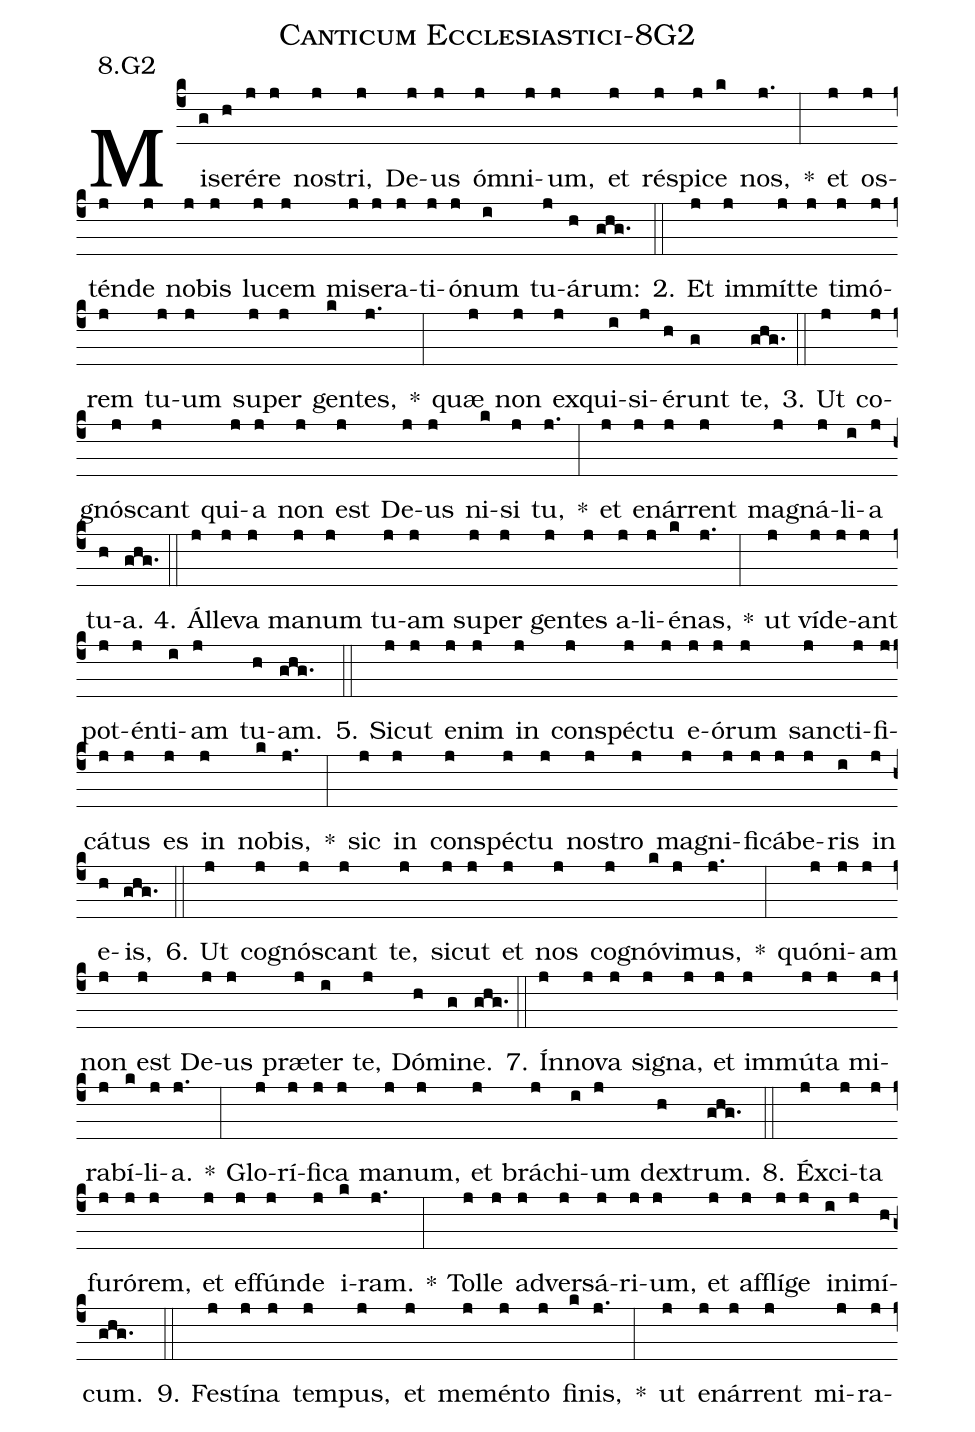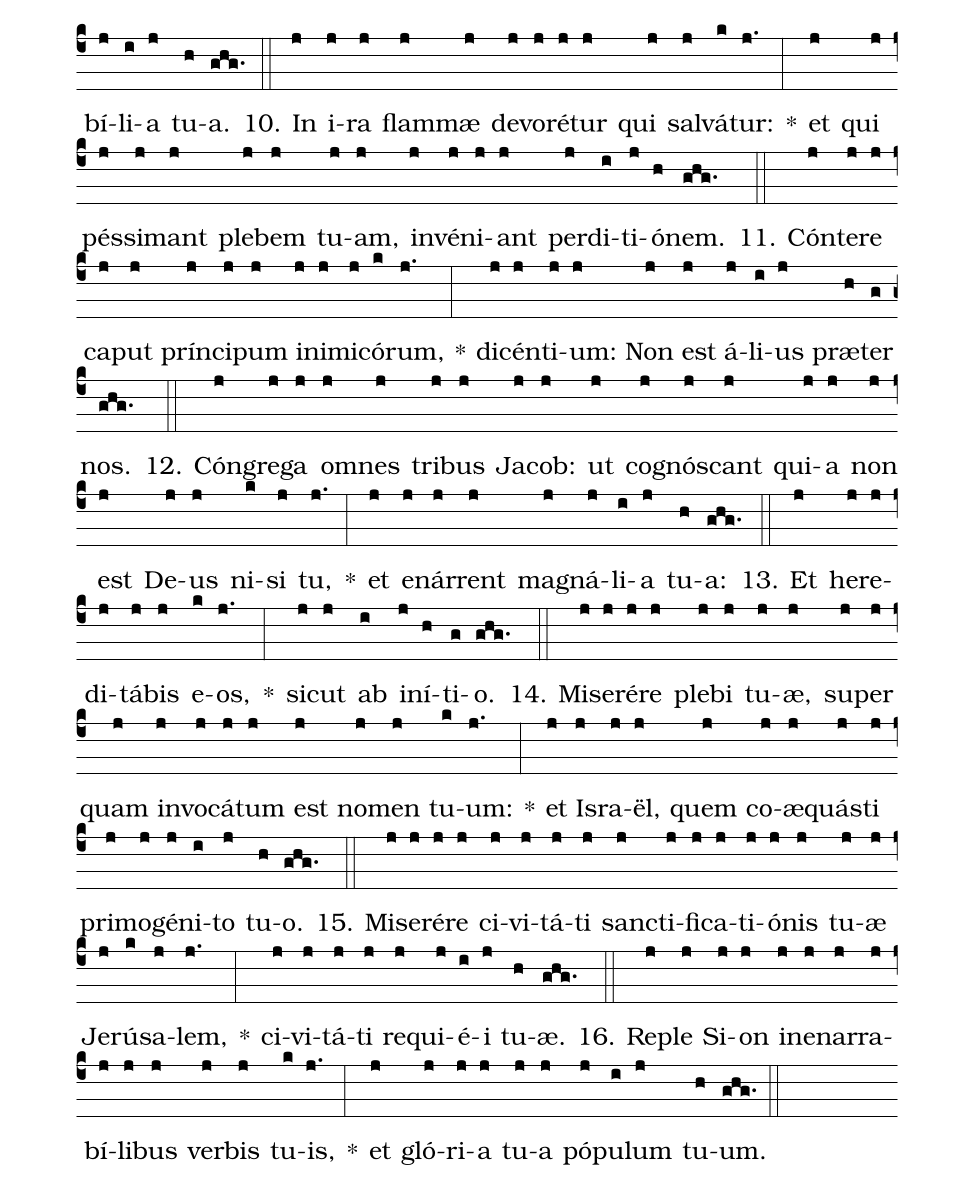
name: Canticum Ecclesiastici-8G2;
annotation: 8.G2;
%%
(c4)Mi(g)se(h)ré(j)re(j) nos(j)tri,(j) De(j)us(j) óm(j)ni(j)um,(j) et(j) ré(j)spi(j)ce(k) nos,(j.) *(:) et(j) os(j)tén(j)de(j) no(j)bis(j) lu(j)cem(j) mi(j)se(j)ra(j)ti(j)ó(j)num(i) tu(j)á(h)rum:(ghg.) (::)
2. Et(j) im(j)mít(j)te(j) ti(j)mó(j)rem(j) tu(j)um(j) su(j)per(j) gen(k)tes,(j.) *(:) quæ(j) non(j) ex(j)qui(i)si(j)é(h)runt(g) te,(ghg.) (::)
3. Ut(j) co(j)gnós(j)cant(j) qui(j)a(j) non(j) est(j) De(j)us(j) ni(k)si(j) tu,(j.) *(:) et(j) e(j)nár(j)rent(j) ma(j)gná(j)li(i)a(j) tu(h)a.(ghg.) (::)
4. Ál(j)le(j)va(j) ma(j)num(j) tu(j)am(j) su(j)per(j) gen(j)tes(j) a(j)li(j)é(k)nas,(j.) *(:) ut(j) ví(j)de(j)ant(j) pot(j)én(j)ti(i)am(j) tu(h)am.(ghg.) (::)
5. Sic(j)ut(j) e(j)nim(j) in(j) con(j)spéc(j)tu(j) e(j)ó(j)rum(j) sanc(j)ti(j)fi(j)cá(j)tus(j) es(j) in(j) no(k)bis,(j.) *(:) sic(j) in(j) con(j)spéc(j)tu(j) nos(j)tro(j) ma(j)gni(j)fi(j)cá(j)be(j)ris(i) in(j) e(h)is,(ghg.) (::)
6. Ut(j) co(j)gnós(j)cant(j) te,(j) sic(j)ut(j) et(j) nos(j) co(j)gnó(k)vi(j)mus,(j.) *(:) quón(j)i(j)am(j) non(j) est(j) De(j)us(j) præ(j)ter(i) te,(j) Dó(h)mi(g)ne.(ghg.) (::)
7. Ín(j)no(j)va(j) si(j)gna,(j) et(j) im(j)mú(j)ta(j) mi(j)ra(j)bí(k)li(j)a.(j.) *(:) Glo(j)rí(j)fi(j)ca(j) ma(j)num,(j) et(j) brá(j)chi(i)um(j) dex(h)trum.(ghg.) (::)
8. Éx(j)ci(j)ta(j) fu(j)ró(j)rem,(j) et(j) ef(j)fún(j)de(j) i(k)ram.(j.) *(:) Tol(j)le(j) ad(j)ver(j)sá(j)ri(j)um,(j) et(j) af(j)flí(j)ge(j) in(i)i(j)mí(h)cum.(ghg.) (::)
9. Fes(j)tí(j)na(j) tem(j)pus,(j) et(j) me(j)mén(j)to(j) fi(k)nis,(j.) *(:) ut(j) e(j)nár(j)rent(j) mi(j)ra(j)bí(j)li(i)a(j) tu(h)a.(ghg.) (::)
10. In(j) i(j)ra(j) flam(j)mæ(j) de(j)vo(j)ré(j)tur(j) qui(j) sal(j)vá(k)tur:(j.) *(:) et(j) qui(j) pés(j)si(j)mant(j) ple(j)bem(j) tu(j)am,(j) in(j)vé(j)ni(j)ant(j) per(j)di(i)ti(j)ó(h)nem.(ghg.) (::)
11. Cón(j)te(j)re(j) ca(j)put(j) prín(j)ci(j)pum(j) in(j)i(j)mi(j)có(k)rum,(j.) *(:) di(j)cén(j)ti(j)um:(j) Non(j) est(j) á(j)li(i)us(j) præ(h)ter(g) nos.(ghg.) (::)
12. Cón(j)gre(j)ga(j) om(j)nes(j) tri(j)bus(j) Ja(j)cob:(j) ut(j) co(j)gnós(j)cant(j) qui(j)a(j) non(j) est(j) De(j)us(j) ni(k)si(j) tu,(j.) *(:) et(j) e(j)nár(j)rent(j) ma(j)gná(j)li(i)a(j) tu(h)a:(ghg.) (::)
13. Et(j) he(j)re(j)di(j)tá(j)bis(j) e(k)os,(j.) *(:) sic(j)ut(j) ab(i) in(j)í(h)ti(g)o.(ghg.) (::)
14. Mi(j)se(j)ré(j)re(j) ple(j)bi(j) tu(j)æ,(j) su(j)per(j) quam(j) in(j)vo(j)cá(j)tum(j) est(j) no(j)men(j) tu(k)um:(j.) *(:) et(j) Is(j)ra(j)ël,(j) quem(j) co(j)æ(j)quás(j)ti(j) pri(j)mo(j)gé(j)ni(i)to(j) tu(h)o.(ghg.) (::)
15. Mi(j)se(j)ré(j)re(j) ci(j)vi(j)tá(j)ti(j) sanc(j)ti(j)fi(j)ca(j)ti(j)ó(j)nis(j) tu(j)æ(j) Je(j)rú(k)sa(j)lem,(j.) *(:) ci(j)vi(j)tá(j)ti(j) re(j)qui(j)é(i)i(j) tu(h)æ.(ghg.) (::)
16. Re(j)ple(j) Si(j)on(j) in(j)e(j)nar(j)ra(j)bí(j)li(j)bus(j) ver(j)bis(j) tu(k)is,(j.) *(:) et(j) gló(j)ri(j)a(j) tu(j)a(j) pó(j)pu(i)lum(j) tu(h)um.(ghg.) (::)
